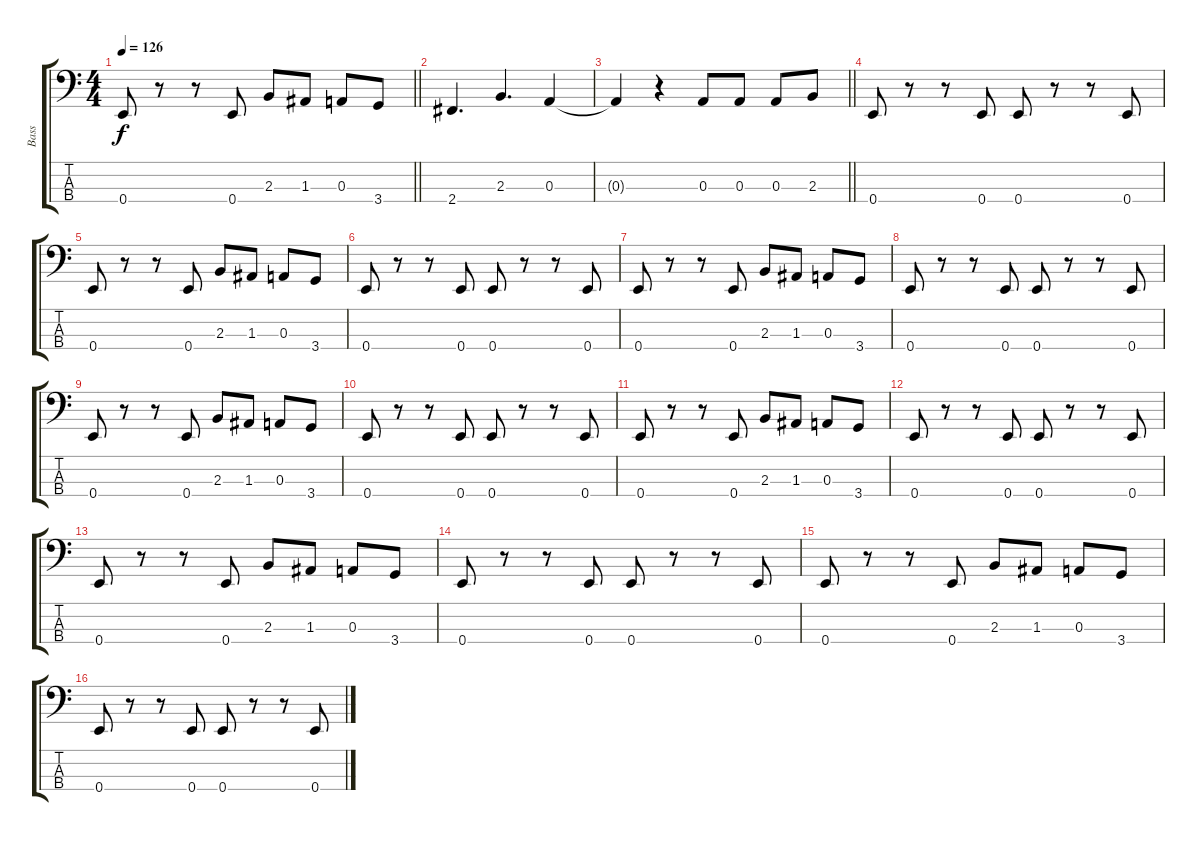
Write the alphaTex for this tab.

\track ("Bass" "Bass") {instrument electricbassfinger}
\staff {score tabs}
\tuning (G2 D2 A1 E1) {hide}
\ts (4 4)
\tempo 126
\clef f4
\barLineRight lightlight
\ks c
0.4.8{dy f} r.8 r.8 0.4.8 2.3.8 1.3.8 0.3.8 3.4.8 |
2.4.4{d} 2.3.4{d} 0.3.4 |
\barLineRight lightlight
0.3{t}.4 r.4 0.3.8 0.3.8 0.3.8 2.3.8 |
0.4.8 r.8 r.8 0.4.8 0.4.8 r.8 r.8 0.4.8 |
0.4.8 r.8 r.8 0.4.8 2.3.8 1.3.8 0.3.8 3.4.8 |
0.4.8 r.8 r.8 0.4.8 0.4.8 r.8 r.8 0.4.8 |
0.4.8 r.8 r.8 0.4.8 2.3.8 1.3.8 0.3.8 3.4.8 |
0.4.8 r.8 r.8 0.4.8 0.4.8 r.8 r.8 0.4.8 |
0.4.8 r.8 r.8 0.4.8 2.3.8 1.3.8 0.3.8 3.4.8 |
0.4.8 r.8 r.8 0.4.8 0.4.8 r.8 r.8 0.4.8 |
0.4.8 r.8 r.8 0.4.8 2.3.8 1.3.8 0.3.8 3.4.8 |
0.4.8 r.8 r.8 0.4.8 0.4.8 r.8 r.8 0.4.8 |
0.4.8 r.8 r.8 0.4.8 2.3.8 1.3.8 0.3.8 3.4.8 |
0.4.8 r.8 r.8 0.4.8 0.4.8 r.8 r.8 0.4.8 |
0.4.8 r.8 r.8 0.4.8 2.3.8 1.3.8 0.3.8 3.4.8 |
0.4.8 r.8 r.8 0.4.8 0.4.8 r.8 r.8 0.4.8
